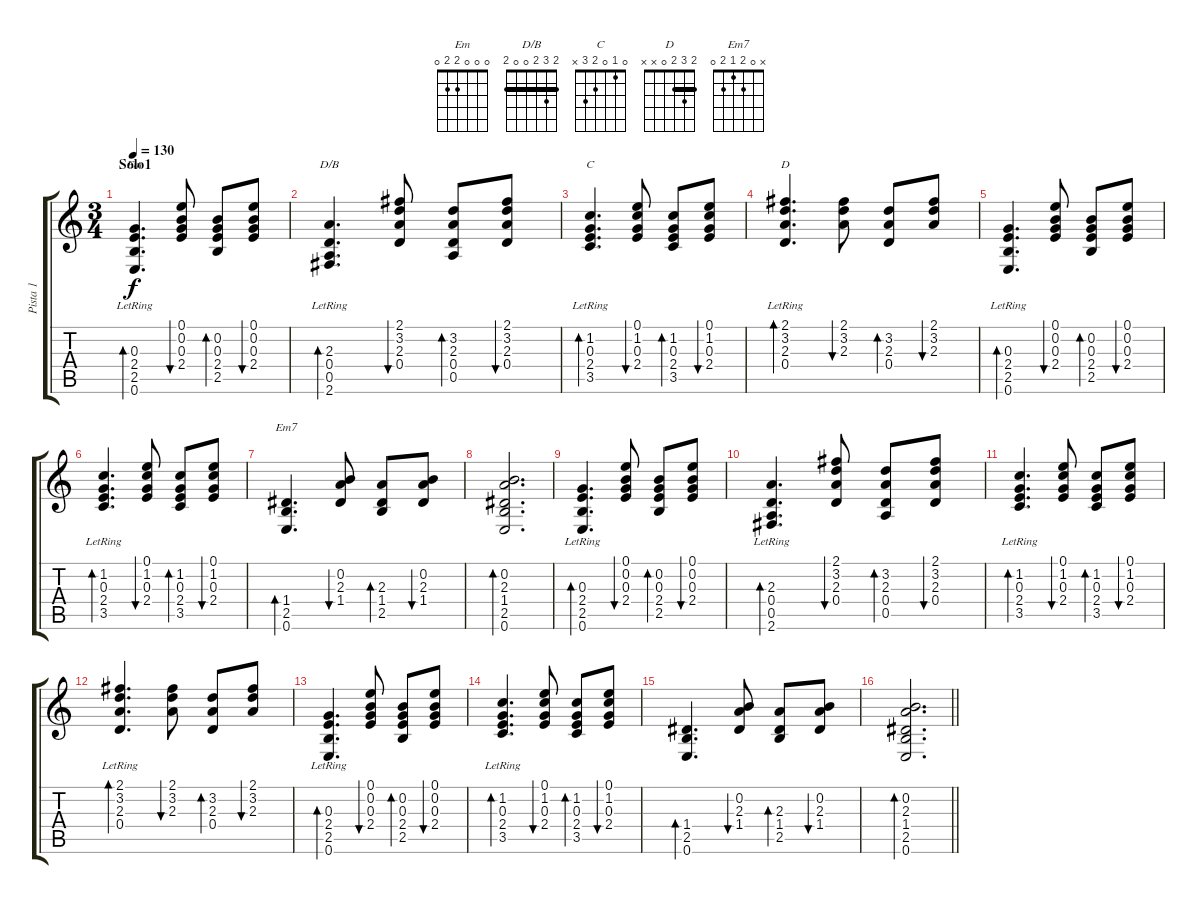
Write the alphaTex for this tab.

\track ("Pista 1" "Pista 1") {instrument acousticguitarsteel}
\staff {score tabs}
\tuning (E4 B3 G3 D3 A2 E2) {hide}
\chord ("Em" 0 0 0 2 2 0)
\chord ("D/B" 2 3 2 0 0 2) {barre 2}
\chord ("C" 0 1 0 2 3 x)
\chord ("D" 2 3 2 0 x x) {barre 2}
\chord ("Em7" x 0 2 1 2 0)
\ts (3 4)
\section ("" "Solo1")
\tempo 130
\clef g2
\ks c
(0.3{lr} 2.4{lr} 2.5{lr} 0.6{lr}).4{d bd 60 ch "Em" dy f} (0.1 0.2 0.3 2.4).8{bu 60} (0.2 0.3 2.4 2.5).8{bd 60} (0.1 0.2 0.3 2.4).8{bu 60} |
(2.3{lr} 0.4{lr} 0.5{lr} 2.6{lr}).4{d bd 60 ch "D/B"} (2.1 3.2 2.3 0.4).8{bu 60} (3.2 2.3 0.4 0.5).8{bd 60} (2.1 3.2 2.3 0.4).8{bu 60} |
(1.2{lr} 0.3{lr} 2.4{lr} 3.5{lr}).4{d bd 60 ch "C"} (0.1 1.2 0.3 2.4).8{bu 60} (1.2 0.3 2.4 3.5).8{bd 60} (0.1 1.2 0.3 2.4).8{bu 60} |
(2.1{lr} 3.2{lr} 2.3{lr} 0.4{lr}).4{d bd 60 ch "D"} (2.1 3.2 2.3).8{bu 60} (3.2 2.3 0.4).8{bd 60} (2.1 3.2 2.3).8{bu 60} |
(0.3{lr} 2.4{lr} 2.5{lr} 0.6{lr}).4{d bd 60} (0.1 0.2 0.3 2.4).8{bu 60} (0.2 0.3 2.4 2.5).8{bd 60} (0.1 0.2 0.3 2.4).8{bu 60} |
(1.2{lr} 0.3{lr} 2.4{lr} 3.5{lr}).4{d bd 60} (0.1 1.2 0.3 2.4).8{bu 60} (1.2 0.3 2.4 3.5).8{bd 60} (0.1 1.2 0.3 2.4).8{bu 60} |
(1.4 2.5 0.6).4{d bd 60 ch "Em7"} (0.2 2.3 1.4).8{bu 60} (2.3 1.4 2.5).8{bd 60} (0.2 2.3 1.4).8{bu 60} |
(0.2 2.3 1.4 2.5 0.6).2{d bd 60} |
(0.3{lr} 2.4{lr} 2.5{lr} 0.6{lr}).4{d bd 60} (0.1 0.2 0.3 2.4).8{bu 60} (0.2 0.3 2.4 2.5).8{bd 60} (0.1 0.2 0.3 2.4).8{bu 60} |
(2.3{lr} 0.4{lr} 0.5{lr} 2.6{lr}).4{d bd 60} (2.1 3.2 2.3 0.4).8{bu 60} (3.2 2.3 0.4 0.5).8{bd 60} (2.1 3.2 2.3 0.4).8{bu 60} |
(1.2{lr} 0.3{lr} 2.4{lr} 3.5{lr}).4{d bd 60} (0.1 1.2 0.3 2.4).8{bu 60} (1.2 0.3 2.4 3.5).8{bd 60} (0.1 1.2 0.3 2.4).8{bu 60} |
(2.1{lr} 3.2{lr} 2.3{lr} 0.4{lr}).4{d bd 60} (2.1 3.2 2.3).8{bu 60} (3.2 2.3 0.4).8{bd 60} (2.1 3.2 2.3).8{bu 60} |
(0.3{lr} 2.4{lr} 2.5{lr} 0.6{lr}).4{d bd 60} (0.1 0.2 0.3 2.4).8{bu 60} (0.2 0.3 2.4 2.5).8{bd 60} (0.1 0.2 0.3 2.4).8{bu 60} |
(1.2{lr} 0.3{lr} 2.4{lr} 3.5{lr}).4{d bd 60} (0.1 1.2 0.3 2.4).8{bu 60} (1.2 0.3 2.4 3.5).8{bd 60} (0.1 1.2 0.3 2.4).8{bu 60} |
(1.4 2.5 0.6).4{d bd 60} (0.2 2.3 1.4).8{bu 60} (2.3 1.4 2.5).8{bd 60} (0.2 2.3 1.4).8{bu 60} |
\barLineRight lightlight
(0.2 2.3 1.4 2.5 0.6).2{d bd 60}
